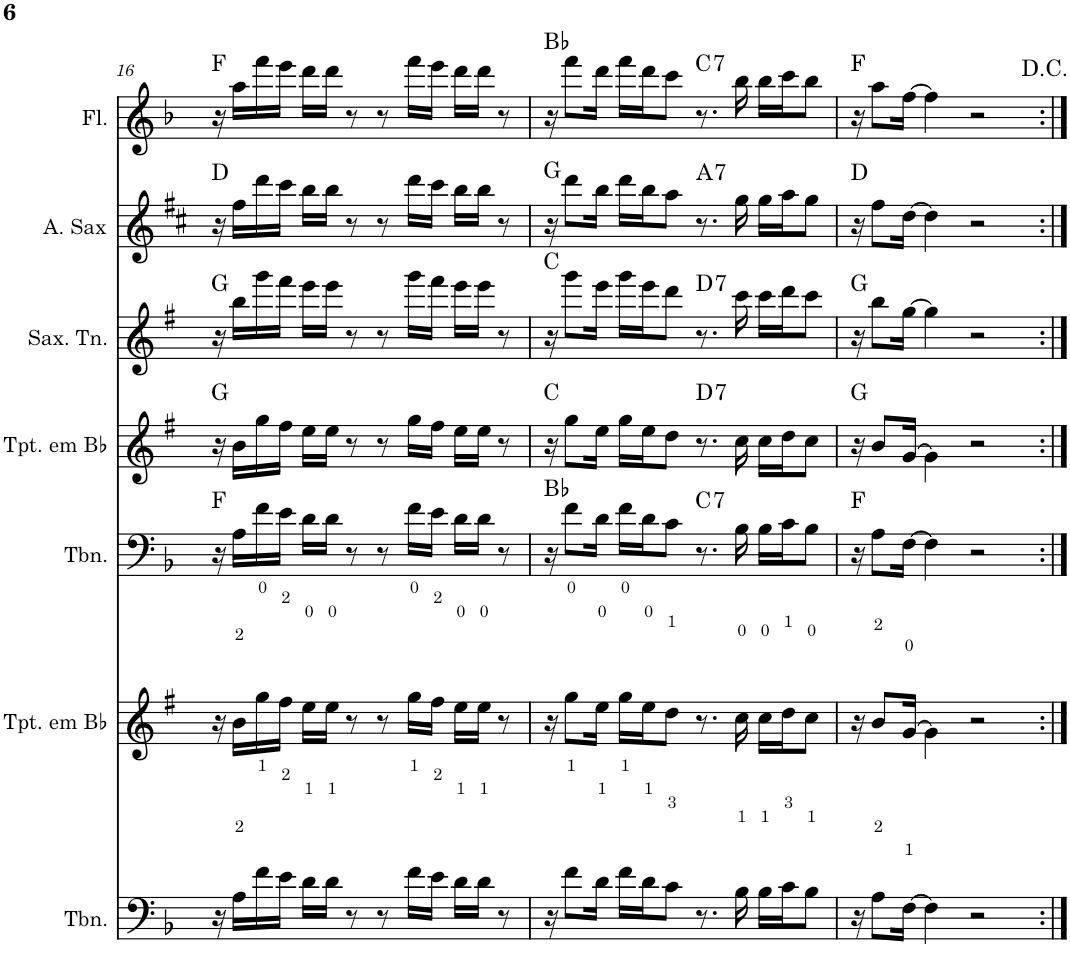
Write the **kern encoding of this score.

**kern	**kern	**kern	**harte	**kern	**harte	**kern	**harte	**kern	**harte	**kern	**harte
*part7	*part6	*part5	*part5	*part4	*part4	*part3	*part3	*part2	*part2	*part1	*part1
*staff7	*staff6	*staff5	*	*staff4	*	*staff3	*	*staff2	*	*staff1	*
*I"Trombone	*I"Trompete em Bb	*I"Trombone	*	*I"Trompete em Bb	*	*I"Saxofone Tenor	*	*I"Saxofone Alto	*	*I"Flauta Transversal	*
*I'Tbn.	*I'Tpt. em Bb	*I'Tbn.	*	*I'Tpt. em Bb	*	*I'Sax. Tn.	*	*	*	*I'Fl.	*
!!LO:PB:g=z
*clefF4	*clefG2	*clefF4	*	*clefG2	*	*clefG2	*	*clefG2	*	*clefG2	*
*	*Trd1c2	*	*	*Trd1c2	*	*Trd8c14	*	*Trd5c9	*	*	*
*k[b-]	*k[f#]	*k[b-]	*	*k[f#]	*	*k[f#]	*	*k[f#c#]	*	*k[b-]	*
*F:	*G:	*F:	*	*G:	*	*G:	*	*D:	*	*F:	*
*M4/4	*M4/4	*M4/4	*	*M4/4	*	*M4/4	*	*M4/4	*	*M4/4	*
=16	=16	=16	=16	=16	=16	=16	=16	=16	=16	=16	=16
16r	16r	16r	F:maj	16r	G:maj	16r	G:maj	16r	D:maj	16r	F:maj
16A\LL	16b\LL	16A\LL	.	16b\LL	.	16bb\LL	.	16ff#\LL	.	16aa\LL	.
16f\	16gg\	16f\	.	16gg\	.	16ggg\	.	16ddd\	.	16fff\	.
16e\JJ	16ff#\JJ	16e\JJ	.	16ff#\JJ	.	16fff#\JJ	.	16ccc#\JJ	.	16eee\JJ	.
16d\LL	16ee\LL	16d\LL	.	16ee\LL	.	16eee\LL	.	16bb\LL	.	16ddd\LL	.
16d\JJ	16ee\JJ	16d\JJ	.	16ee\JJ	.	16eee\JJ	.	16bb\JJ	.	16ddd\JJ	.
8r	8r	8r	.	8r	.	8r	.	8r	.	8r	.
8r	8r	8r	.	8r	.	8r	.	8r	.	8r	.
16f\LL	16gg\LL	16f\LL	.	16gg\LL	.	16ggg\LL	.	16ddd\LL	.	16fff\LL	.
16e\JJ	16ff#\JJ	16e\JJ	.	16ff#\JJ	.	16fff#\JJ	.	16ccc#\JJ	.	16eee\JJ	.
16d\LL	16ee\LL	16d\LL	.	16ee\LL	.	16eee\LL	.	16bb\LL	.	16ddd\LL	.
16d\JJ	16ee\JJ	16d\JJ	.	16ee\JJ	.	16eee\JJ	.	16bb\JJ	.	16ddd\JJ	.
8r	8r	8r	.	8r	.	8r	.	8r	.	8r	.
=17	=17	=17	=17	=17	=17	=17	=17	=17	=17	=17	=17
16r	16r	16r	Bb:maj	16r	C:maj	16r	C:maj	16r	G:maj	16r	Bb:maj
8f\L	8gg\L	8f\L	.	8gg\L	.	8ggg\L	.	8ddd\L	.	8fff\L	.
16d\Jk	16ee\Jk	16d\Jk	.	16ee\Jk	.	16eee\Jk	.	16bb\Jk	.	16ddd\Jk	.
16f\LL	16gg\LL	16f\LL	.	16gg\LL	.	16ggg\LL	.	16ddd\LL	.	16fff\LL	.
16d\J	16ee\J	16d\J	.	16ee\J	.	16eee\J	.	16bb\J	.	16ddd\J	.
8c\J	8dd\J	8c\J	.	8dd\J	.	8ddd\J	.	8aa\J	.	8ccc\J	.
!	!	!	!LO:H:kt=7	!	!LO:H:kt=7	!	!LO:H:kt=7	!	!LO:H:kt=7	!	!LO:H:kt=7
8.r	8.r	8.r	C:7	8.r	D:7	8.r	D:7	8.r	A:7	8.r	C:7
16B-\	16cc\	16B-\	.	16cc\	.	16ccc\	.	16gg\	.	16bb-\	.
16B-\LL	16cc\LL	16B-\LL	.	16cc\LL	.	16ccc\LL	.	16gg\LL	.	16bb-\LL	.
16c\J	16dd\J	16c\J	.	16dd\J	.	16ddd\J	.	16aa\J	.	16ccc\J	.
8B-\J	8cc\J	8B-\J	.	8cc\J	.	8ccc\J	.	8gg\J	.	8bb-\J	.
=18	=18	=18	=18	=18	=18	=18	=18	=18	=18	=18	=18
16r	16r	16r	F:maj	16r	G:maj	16r	G:maj	16r	D:maj	16r	F:maj
8A\L	8b/L	8A\L	.	8b/L	.	8bb\L	.	8ff#\L	.	8aa\L	.
[16F\Jk	[16g/Jk	[16F\Jk	.	[16g/Jk	.	[16gg\Jk	.	[16dd\Jk	.	[16ff\Jk	.
4F\]	4g\]	4F\]	.	4g\]	.	4gg\]	.	4dd\]	.	4ff\]	.
2r	2r	2r	.	2r	.	2r	.	2r	.	2r	.
=:|!	=:|!	=:|!	=:|!	=:|!	=:|!	=:|!	=:|!	=:|!	=:|!	=:|!	=:|!
*-	*-	*-	*-	*-	*-	*-	*-	*-	*-	*-	*-
